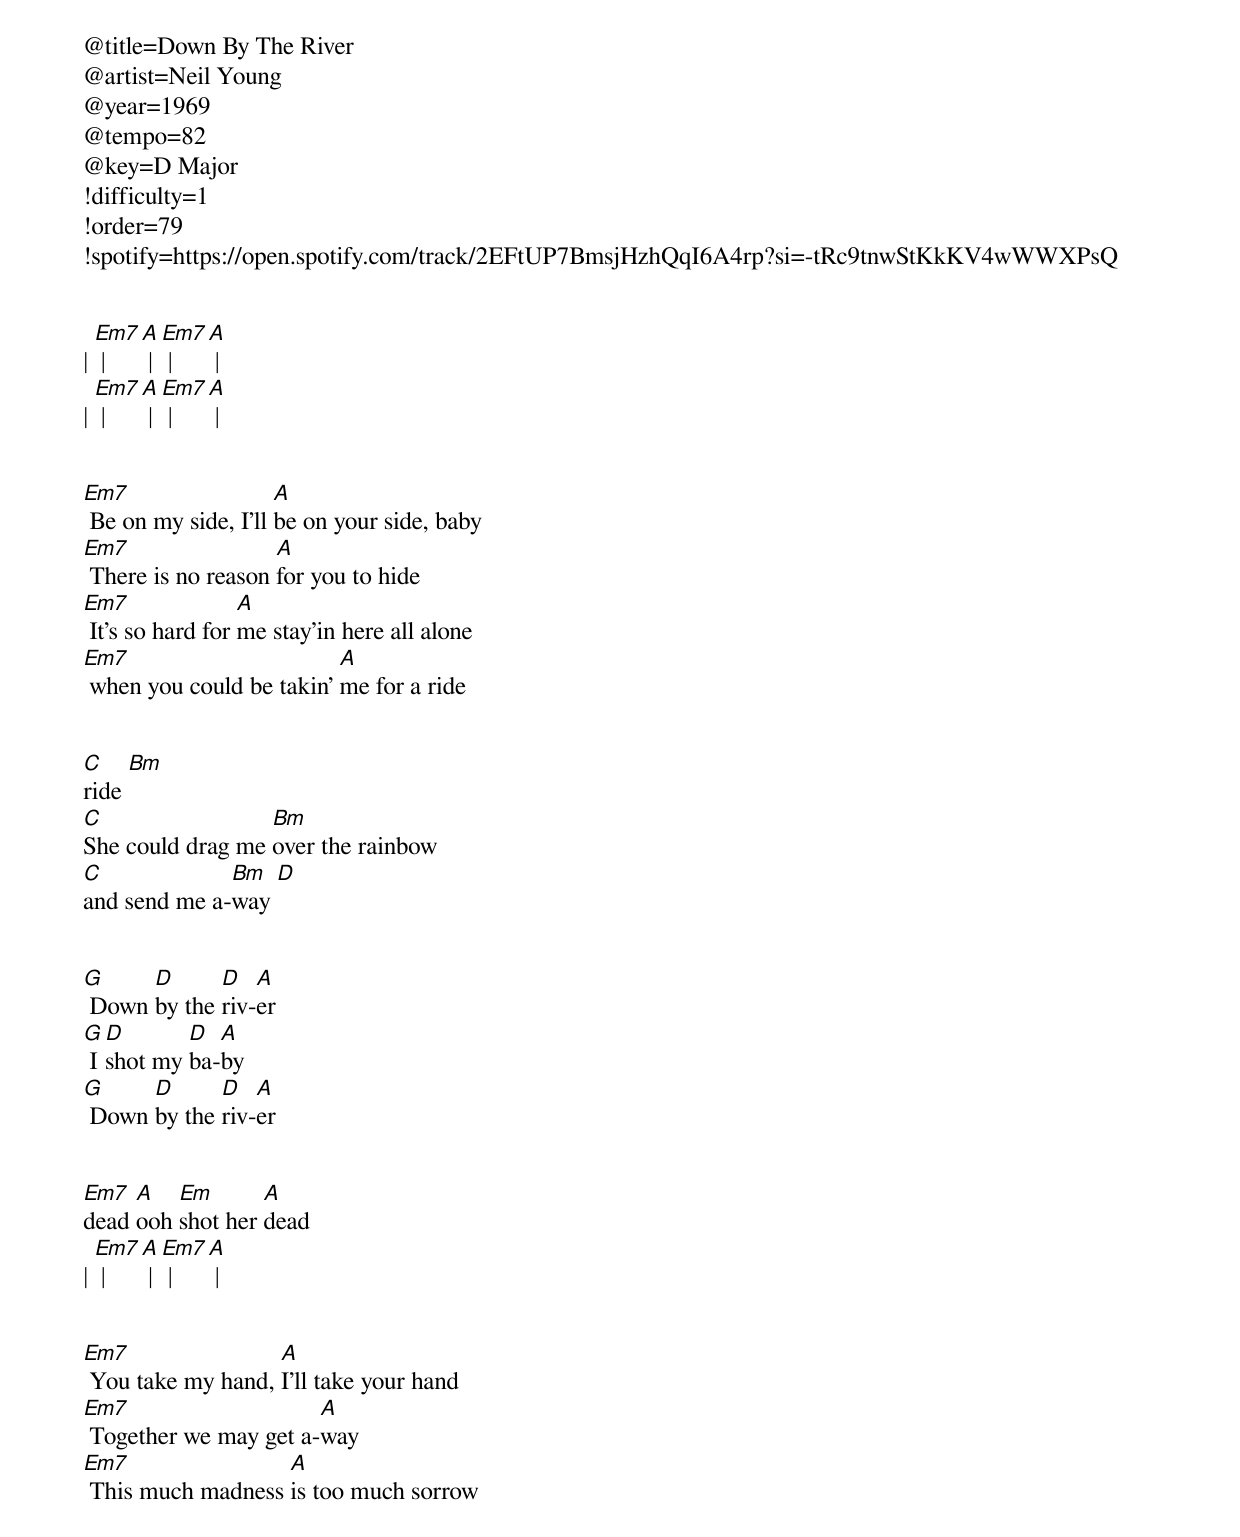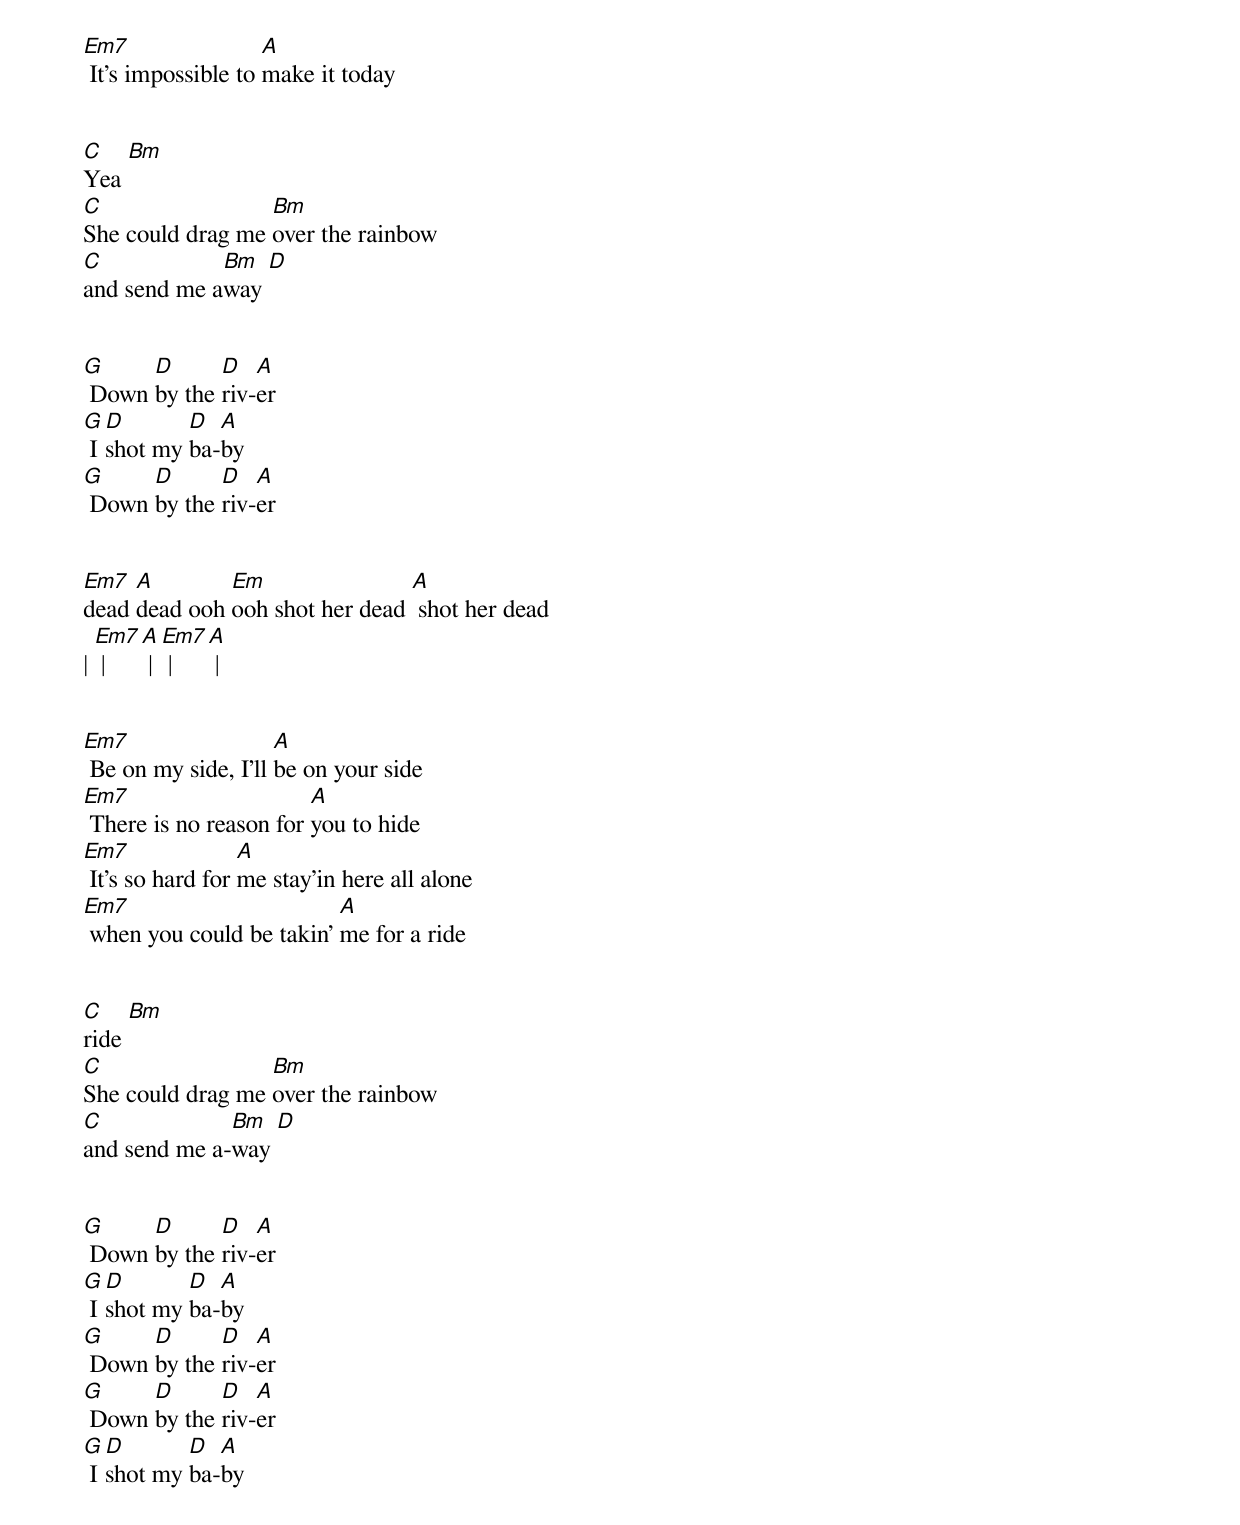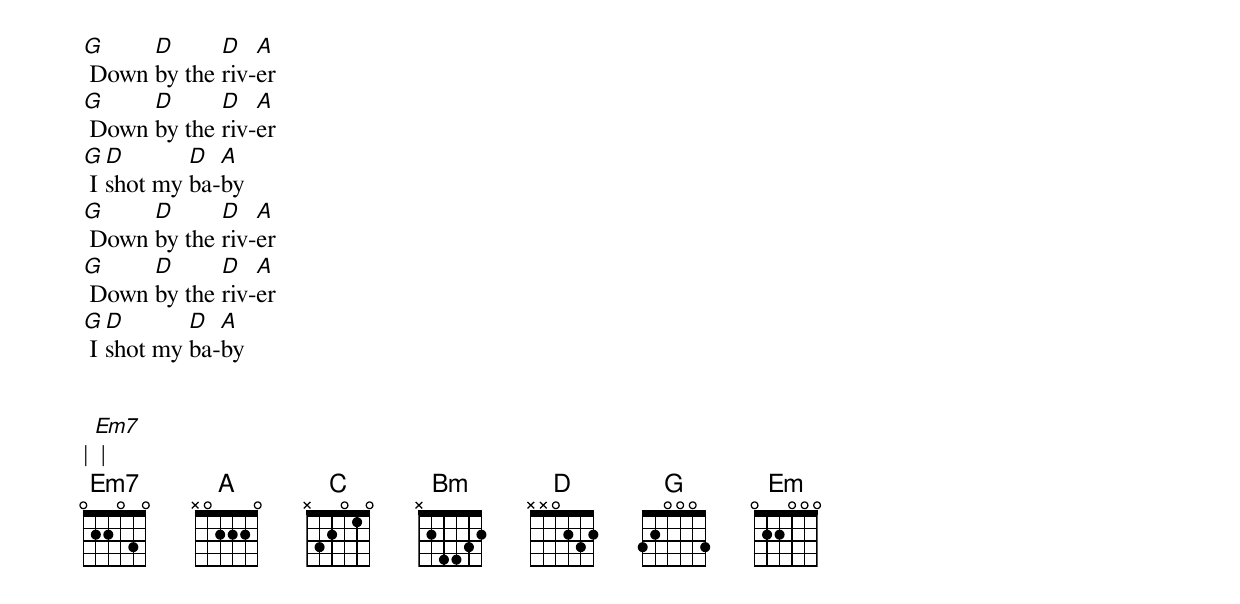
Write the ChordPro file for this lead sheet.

@title=Down By The River
@artist=Neil Young
@year=1969
@tempo=82
@key=D Major
!difficulty=1
!order=79
!spotify=https://open.spotify.com/track/2EFtUP7BmsjHzhQqI6A4rp?si=-tRc9tnwStKkKV4wWWXPsQ


| [Em7] | [A] | [Em7] | [A] |
| [Em7] | [A] | [Em7] | [A] |


[Em7] Be on my side, I'll [A]be on your side, baby
[Em7] There is no reason [A]for you to hide
[Em7] It's so hard for [A]me stay'in here all alone
[Em7] when you could be takin' [A]me for a ride


[C]ride [Bm]
[C]She could drag me [Bm]over the rainbow
[C]and send me a-[Bm]way [D]


[G] Down [D]by the [D]riv-[A]er
[G] I [D]shot my [D]ba-[A]by
[G] Down [D]by the [D]riv-[A]er


[Em7]dead [A]ooh [Em]shot her [A]dead
| [Em7] | [A] | [Em7] | [A] |


[Em7] You take my hand, [A]I'll take your hand
[Em7] Together we may get a-[A]way
[Em7] This much madness [A]is too much sorrow
[Em7] It's impossible to [A]make it today


[C]Yea [Bm]
[C]She could drag me [Bm]over the rainbow
[C]and send me a[Bm]way [D]


[G] Down [D]by the [D]riv-[A]er
[G] I [D]shot my [D]ba-[A]by
[G] Down [D]by the [D]riv-[A]er


[Em7]dead [A]dead ooh [Em]ooh shot her dead [A] shot her dead
| [Em7] | [A] | [Em7] | [A] |


[Em7] Be on my side, I'll [A]be on your side
[Em7] There is no reason for [A]you to hide
[Em7] It's so hard for [A]me stay'in here all alone
[Em7] when you could be takin' [A]me for a ride


[C]ride [Bm]
[C]She could drag me [Bm]over the rainbow
[C]and send me a-[Bm]way [D]


[G] Down [D]by the [D]riv-[A]er
[G] I [D]shot my [D]ba-[A]by
[G] Down [D]by the [D]riv-[A]er
[G] Down [D]by the [D]riv-[A]er
[G] I [D]shot my [D]ba-[A]by
[G] Down [D]by the [D]riv-[A]er
[G] Down [D]by the [D]riv-[A]er
[G] I [D]shot my [D]ba-[A]by
[G] Down [D]by the [D]riv-[A]er
[G] Down [D]by the [D]riv-[A]er
[G] I [D]shot my [D]ba-[A]by


| [Em7] |
